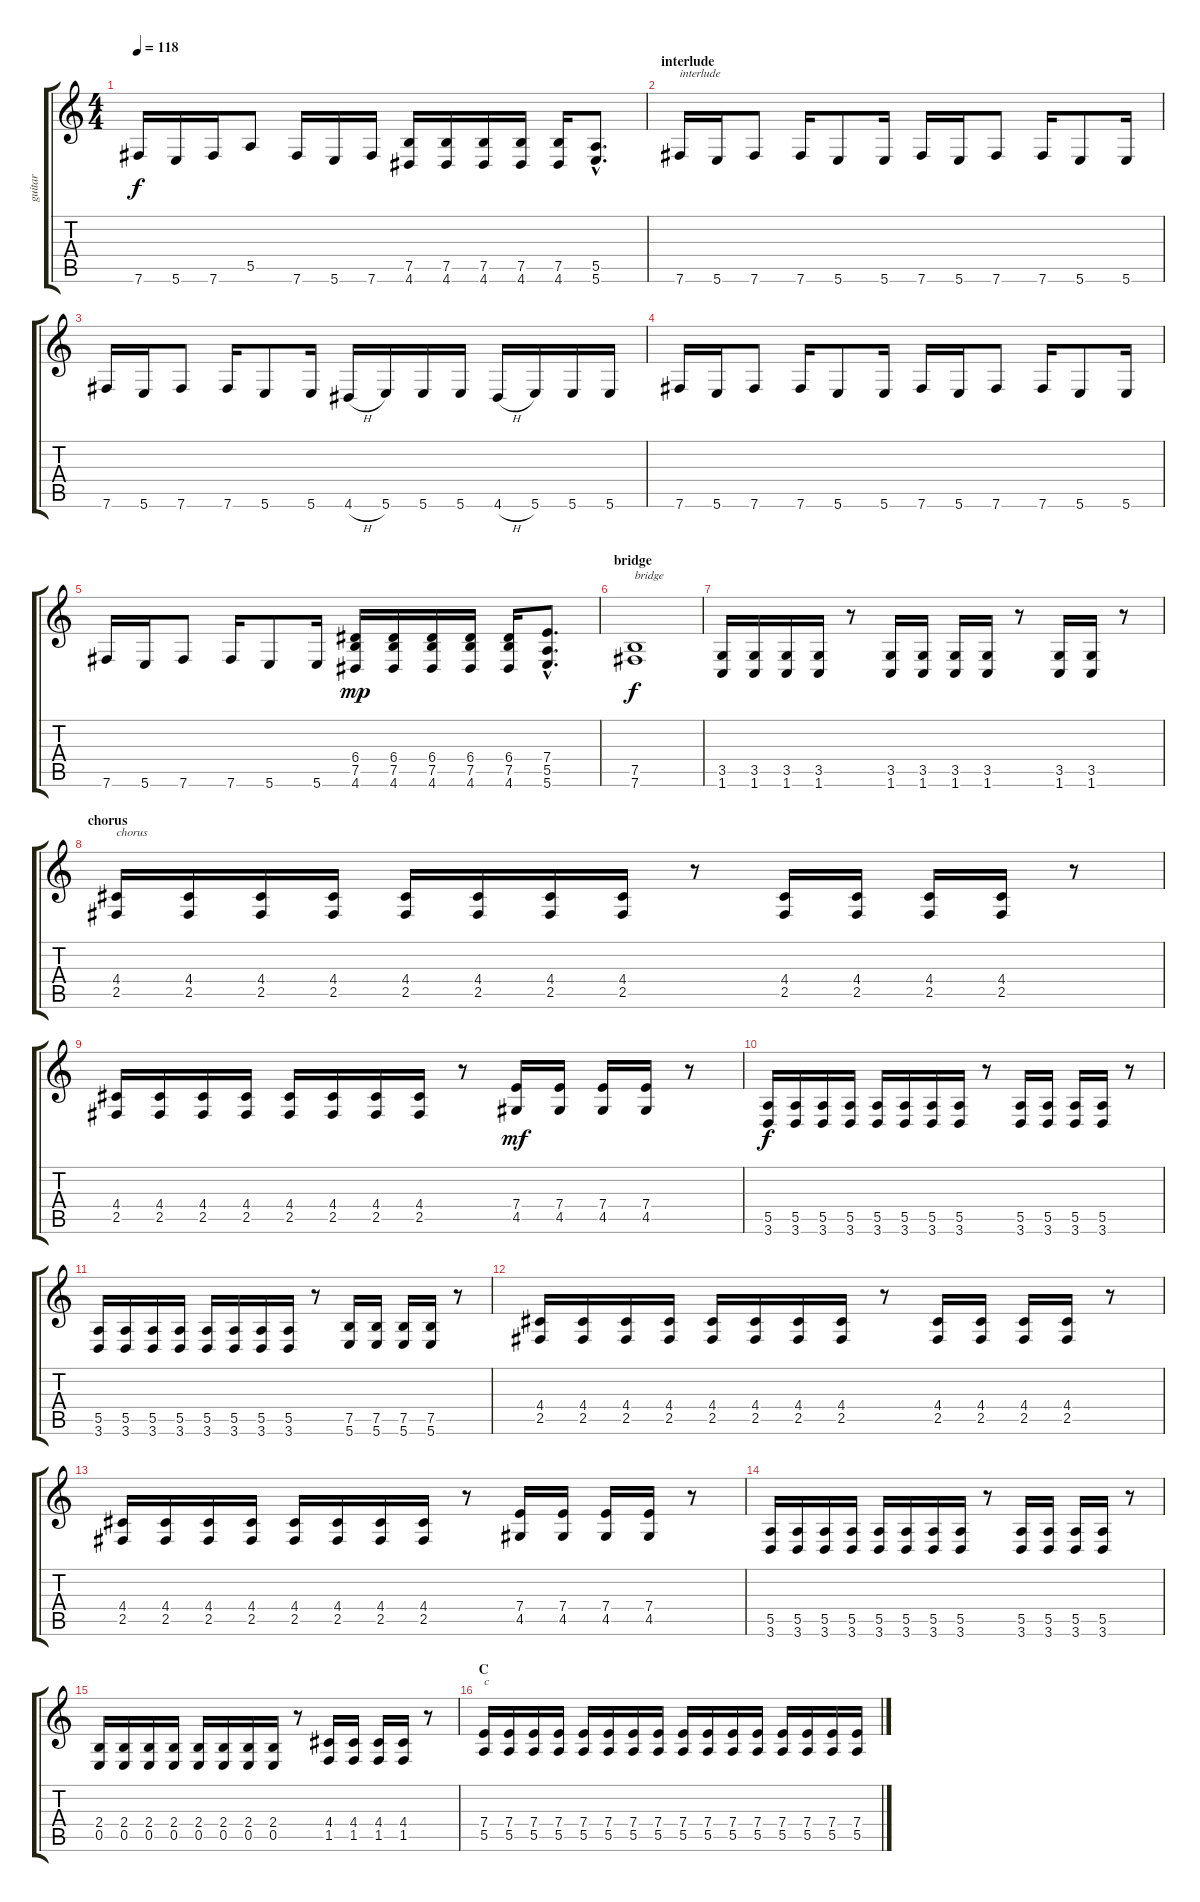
\track ("guitar" "guitar") {instrument distortionguitar}
\staff {score tabs}
\tuning (B3 Gb3 D3 A2 E2 B1) {hide}
\ts (4 4)
\tempo 118
\clef g2
\ks c
7.6.16{dy f} 5.6.16 7.6.16 5.5.8 7.6.16 5.6.16 7.6.16 (7.5 4.6).16 (7.5 4.6).16 (7.5 4.6).16 (7.5 4.6).16 (7.5 4.6).16 (5.5{hac} 5.6{hac}).8{d} |
\section ("" "interlude")
7.6.16{txt "interlude"} 5.6.16 7.6.8 7.6.16 5.6.8 5.6.16 7.6.16 5.6.16 7.6.8 7.6.16 5.6.8 5.6.16 |
7.6.16 5.6.16 7.6.8 7.6.16 5.6.8 5.6.16 4.6{h}.16 5.6.16 5.6.16 5.6.16 4.6{h}.16 5.6.16 5.6.16 5.6.16 |
7.6.16 5.6.16 7.6.8 7.6.16 5.6.8 5.6.16 7.6.16 5.6.16 7.6.8 7.6.16 5.6.8 5.6.16 |
7.6.16 5.6.16 7.6.8 7.6.16 5.6.8 5.6.16 (6.4 7.5 4.6).16{dy mp} (6.4 7.5 4.6).16 (6.4 7.5 4.6).16 (6.4 7.5 4.6).16 (6.4 7.5 4.6).16 (7.4{hac} 5.5{hac} 5.6{hac}).8{d} |
\section ("" "bridge")
(7.5 7.6).1{txt "bridge" dy f} |
(3.5 1.6).16 (3.5 1.6).16 (3.5 1.6).16 (3.5 1.6).16 r.8 (3.5 1.6).16 (3.5 1.6).16 (3.5 1.6).16 (3.5 1.6).16 r.8 (3.5 1.6).16 (3.5 1.6).16 r.8 |
\section ("" "chorus")
(4.4 2.5).16{txt "chorus"} (4.4 2.5).16 (4.4 2.5).16 (4.4 2.5).16 (4.4 2.5).16 (4.4 2.5).16 (4.4 2.5).16 (4.4 2.5).16 r.8 (4.4 2.5).16 (4.4 2.5).16 (4.4 2.5).16 (4.4 2.5).16 r.8 |
(4.4 2.5).16 (4.4 2.5).16 (4.4 2.5).16 (4.4 2.5).16 (4.4 2.5).16 (4.4 2.5).16 (4.4 2.5).16 (4.4 2.5).16 r.8 (7.4 4.5).16{dy mf} (7.4 4.5).16 (7.4 4.5).16 (7.4 4.5).16 r.8 |
(5.5 3.6).16{dy f} (5.5 3.6).16 (5.5 3.6).16 (5.5 3.6).16 (5.5 3.6).16 (5.5 3.6).16 (5.5 3.6).16 (5.5 3.6).16 r.8 (5.5 3.6).16 (5.5 3.6).16 (5.5 3.6).16 (5.5 3.6).16 r.8 |
(5.5 3.6).16 (5.5 3.6).16 (5.5 3.6).16 (5.5 3.6).16 (5.5 3.6).16 (5.5 3.6).16 (5.5 3.6).16 (5.5 3.6).16 r.8 (7.5 5.6).16 (7.5 5.6).16 (7.5 5.6).16 (7.5 5.6).16 r.8 |
(4.4 2.5).16 (4.4 2.5).16 (4.4 2.5).16 (4.4 2.5).16 (4.4 2.5).16 (4.4 2.5).16 (4.4 2.5).16 (4.4 2.5).16 r.8 (4.4 2.5).16 (4.4 2.5).16 (4.4 2.5).16 (4.4 2.5).16 r.8 |
(4.4 2.5).16 (4.4 2.5).16 (4.4 2.5).16 (4.4 2.5).16 (4.4 2.5).16 (4.4 2.5).16 (4.4 2.5).16 (4.4 2.5).16 r.8 (7.4 4.5).16 (7.4 4.5).16 (7.4 4.5).16 (7.4 4.5).16 r.8 |
(5.5 3.6).16 (5.5 3.6).16 (5.5 3.6).16 (5.5 3.6).16 (5.5 3.6).16 (5.5 3.6).16 (5.5 3.6).16 (5.5 3.6).16 r.8 (5.5 3.6).16 (5.5 3.6).16 (5.5 3.6).16 (5.5 3.6).16 r.8 |
(2.4 0.5).16 (2.4 0.5).16 (2.4 0.5).16 (2.4 0.5).16 (2.4 0.5).16 (2.4 0.5).16 (2.4 0.5).16 (2.4 0.5).16 r.8 (4.4 1.5).16 (4.4 1.5).16 (4.4 1.5).16 (4.4 1.5).16 r.8 |
\section ("" "C")
(7.4 5.5).16{txt "c"} (7.4 5.5).16 (7.4 5.5).16 (7.4 5.5).16 (7.4 5.5).16 (7.4 5.5).16 (7.4 5.5).16 (7.4 5.5).16 (7.4 5.5).16 (7.4 5.5).16 (7.4 5.5).16 (7.4 5.5).16 (7.4 5.5).16 (7.4 5.5).16 (7.4 5.5).16 (7.4 5.5).16
